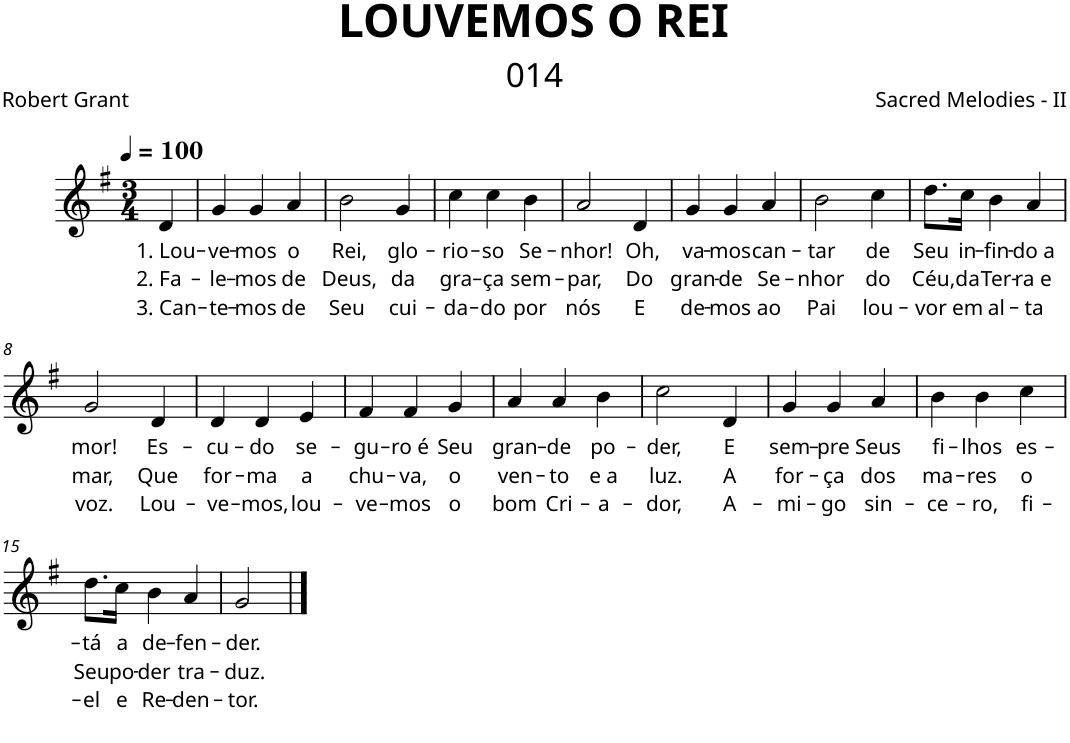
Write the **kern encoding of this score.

**kern	**text	**text	**text
*part1	*part1	*part1	*part1
*staff1	*staff1	*staff1	*staff1
*I"Trompete em Bb	*	*	*
*I'Tpt. em Bb	*	*	*
*clefG2	*	*	*
*Trd1c2	*	*	*
*k[f#]	*	*	*
*M3/4	*	*	*
*MM100	*	*	*
=	=	=	=
!	!LO:LY:b	!LO:LY:b	!LO:LY:b
4d/	1. Lou-	2. Fa-	3. Can-
=1	=1	=1	=1
!	!LO:LY:b	!LO:LY:b	!LO:LY:b
4g/	-ve-	-le-	-te-
!	!LO:LY:b	!LO:LY:b	!LO:LY:b
4g/	-mos	-mos	-mos
!	!LO:LY:b	!LO:LY:b	!LO:LY:b
4a/	o	de	de
=2	=2	=2	=2
!	!LO:LY:b	!LO:LY:b	!LO:LY:b
2b\	Rei,	Deus,	Seu
!	!LO:LY:b	!LO:LY:b	!LO:LY:b
4g/	glo-	da	cui-
=3	=3	=3	=3
!	!LO:LY:b	!LO:LY:b	!LO:LY:b
4cc\	-rio-	gra-	-da-
!	!LO:LY:b	!LO:LY:b	!LO:LY:b
4cc\	-so	-ça	-do
!	!LO:LY:b	!LO:LY:b	!LO:LY:b
4b\	Se-	sem-	por
=4	=4	=4	=4
!	!LO:LY:b	!LO:LY:b	!LO:LY:b
2a/	-nhor!	-par,	nós
!	!LO:LY:b	!LO:LY:b	!LO:LY:b
4d/	Oh,	Do	E
=5	=5	=5	=5
!	!LO:LY:b	!LO:LY:b	!LO:LY:b
4g/	va-	gran-	de-
!	!LO:LY:b	!LO:LY:b	!LO:LY:b
4g/	-mos	-de	-mos
!	!LO:LY:b	!LO:LY:b	!LO:LY:b
4a/	can-	Se-	ao
=6	=6	=6	=6
!	!LO:LY:b	!LO:LY:b	!LO:LY:b
2b\	-tar	-nhor	Pai
!	!LO:LY:b	!LO:LY:b	!LO:LY:b
4cc\	de	do	lou-
=7	=7	=7	=7
!	!LO:LY:b	!LO:LY:b	!LO:LY:b
8.dd\L	Seu	Céu,	-vor
!	!LO:LY:b	!LO:LY:b	!LO:LY:b
16cc\Jk	in-	da	em
!	!LO:LY:b	!LO:LY:b	!LO:LY:b
4b\	-fin-	Ter-	al-
!	!LO:LY:b	!LO:LY:b	!LO:LY:b
4a/	-do a	-ra e	-ta
!!LO:LB:g=z
=8	=8	=8	=8
!	!LO:LY:b	!LO:LY:b	!LO:LY:b
2g/	mor!	mar,	voz.
!	!LO:LY:b	!LO:LY:b	!LO:LY:b
4d/	Es-	Que	Lou-
=9	=9	=9	=9
!	!LO:LY:b	!LO:LY:b	!LO:LY:b
4d/	-cu-	for-	-ve-
!	!LO:LY:b	!LO:LY:b	!LO:LY:b
4d/	-do	-ma	-mos,
!	!LO:LY:b	!LO:LY:b	!LO:LY:b
4e/	se-	a	lou-
=10	=10	=10	=10
!	!LO:LY:b	!LO:LY:b	!LO:LY:b
4f#/	-gu-	chu-	-ve-
!	!LO:LY:b	!LO:LY:b	!LO:LY:b
4f#/	-ro é	-va,	-mos
!	!LO:LY:b	!LO:LY:b	!LO:LY:b
4g/	Seu	o	o
=11	=11	=11	=11
!	!LO:LY:b	!LO:LY:b	!LO:LY:b
4a/	gran-	ven-	bom
!	!LO:LY:b	!LO:LY:b	!LO:LY:b
4a/	-de	-to	Cri-
!	!LO:LY:b	!LO:LY:b	!LO:LY:b
4b\	po-	e a	-a-
=12	=12	=12	=12
!	!LO:LY:b	!LO:LY:b	!LO:LY:b
2cc\	-der,	luz.	-dor,
!	!LO:LY:b	!LO:LY:b	!LO:LY:b
4d/	E	A	A-
=13	=13	=13	=13
!	!LO:LY:b	!LO:LY:b	!LO:LY:b
4g/	sem-	for-	-mi-
!	!LO:LY:b	!LO:LY:b	!LO:LY:b
4g/	-pre	-ça	-go
!	!LO:LY:b	!LO:LY:b	!LO:LY:b
4a/	Seus	dos	sin-
=14	=14	=14	=14
!	!LO:LY:b	!LO:LY:b	!LO:LY:b
4b\	fi-	ma-	-ce-
!	!LO:LY:b	!LO:LY:b	!LO:LY:b
4b\	-lhos	-res	-ro,
!	!LO:LY:b	!LO:LY:b	!LO:LY:b
4cc\	es-	o	fi-
!!LO:LB:g=z
=15	=15	=15	=15
!	!LO:LY:b	!LO:LY:b	!LO:LY:b
8.dd\L	-tá	Seu	-el
!	!LO:LY:b	!LO:LY:b	!LO:LY:b
16cc\Jk	a	po-	e
!	!LO:LY:b	!LO:LY:b	!LO:LY:b
4b\	de-	-der	Re-
!	!LO:LY:b	!LO:LY:b	!LO:LY:b
4a/	-fen-	tra-	-den-
=16	=16	=16	=16
!	!LO:LY:b	!LO:LY:b	!LO:LY:b
2g/	-der.	-duz.	-tor.
==	==	==	==
*-	*-	*-	*-
